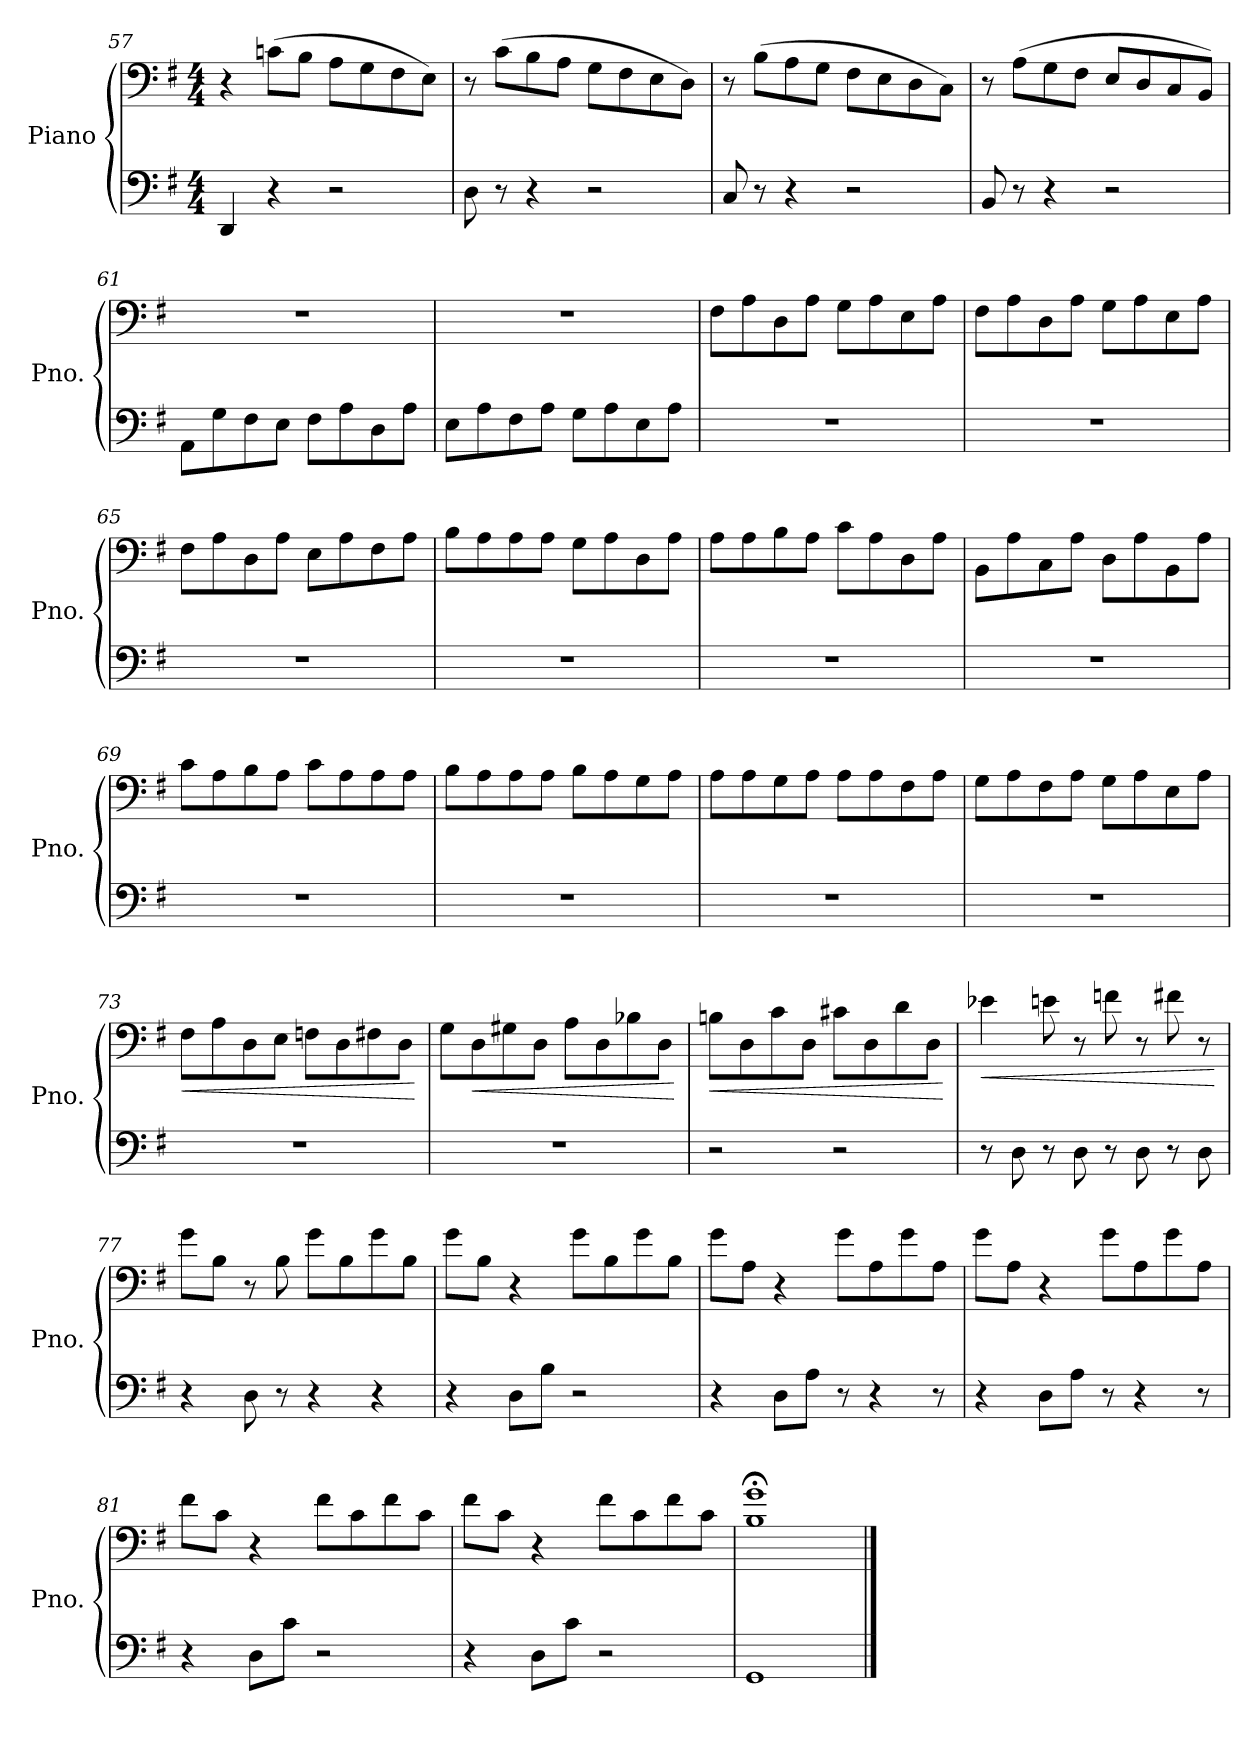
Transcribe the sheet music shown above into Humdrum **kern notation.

**kern	**kern	**dynam
*part1	*part1	*part1
*staff2	*staff1	*staff1/2
*I"Piano	*	*
*I'Pno.	*	*
*clefF4	*clefF4	*
*k[f#]	*k[f#]	*
*M4/4	*M4/4	*
=57	=57	=57
4DD/	4r	.
4r	(8cn\L	.
.	8B\J	.
2r	8A\L	.
.	8G\	.
.	8F#\	.
.	8E\J)	.
!!LO:LB:g=z
=58	=58	=58
8D\	8r	.
8r	(8c\L	.
4r	8B\	.
.	8A\J	.
2r	8G\L	.
.	8F#\	.
.	8E\	.
.	8D\J)	.
=59	=59	=59
8C/	8r	.
8r	(8B\L	.
4r	8A\	.
.	8G\J	.
2r	8F#\L	.
.	8E\	.
.	8D\	.
.	8C\J)	.
=60	=60	=60
8BB/	8r	.
8r	(8A\L	.
4r	8G\	.
.	8F#\J	.
2r	8E/L	.
.	8D/	.
.	8C/	.
.	8BB/J)	.
=61	=61	=61
8AA\L	1r	.
8G\	.	.
8F#\	.	.
8E\J	.	.
8F#\L	.	.
8A\	.	.
8D\	.	.
8A\J	.	.
=62	=62	=62
8E\L	1r	.
8A\	.	.
8F#\	.	.
8A\J	.	.
8G\L	.	.
8A\	.	.
8E\	.	.
8A\J	.	.
!!LO:LB:g=z
=63	=63	=63
1r	8F#\L	.
.	8A\	.
.	8D\	.
.	8A\J	.
.	8G\L	.
.	8A\	.
.	8E\	.
.	8A\J	.
=64	=64	=64
1r	8F#\L	.
.	8A\	.
.	8D\	.
.	8A\J	.
.	8G\L	.
.	8A\	.
.	8E\	.
.	8A\J	.
=65	=65	=65
1r	8F#\L	.
.	8A\	.
.	8D\	.
.	8A\J	.
.	8E\L	.
.	8A\	.
.	8F#\	.
.	8A\J	.
=66	=66	=66
1r	8B\L	.
.	8A\	.
.	8A\	.
.	8A\J	.
.	8G\L	.
.	8A\	.
.	8D\	.
.	8A\J	.
=67	=67	=67
1r	8A\L	.
.	8A\	.
.	8B\	.
.	8A\J	.
.	8c\L	.
.	8A\	.
.	8D\	.
.	8A\J	.
!!LO:LB:g=z
=68	=68	=68
1r	8BB\L	.
.	8A\	.
.	8C\	.
.	8A\J	.
.	8D\L	.
.	8A\	.
.	8BB\	.
.	8A\J	.
=69	=69	=69
1r	8c\L	.
.	8A\	.
.	8B\	.
.	8A\J	.
.	8c\L	.
.	8A\	.
.	8A\	.
.	8A\J	.
=70	=70	=70
1r	8B\L	.
.	8A\	.
.	8A\	.
.	8A\J	.
.	8B\L	.
.	8A\	.
.	8G\	.
.	8A\J	.
=71	=71	=71
1r	8A\L	.
.	8A\	.
.	8G\	.
.	8A\J	.
.	8A\L	.
.	8A\	.
.	8F#\	.
.	8A\J	.
=72	=72	=72
1r	8G\L	.
.	8A\	.
.	8F#\	.
.	8A\J	.
.	8G\L	.
.	8A\	.
.	8E\	.
.	8A\J	.
!!LO:PB:g=z
=73	=73	=73
!	!	!LO:HP:b
1r	8F#\L	<
.	8A\	.
.	8D\	.
.	8E\J	.
.	8Fn\L	.
.	8D\	.
.	8F#X\	.
.	8D\J	.
.	.	[
=74	=74	=74
1r	8G\L	.
!	!	!LO:HP:b
.	8D\	<
.	8G#X\	.
.	8D\J	.
.	8A\L	.
.	8D\	.
.	8B-X\	.
.	8D\J	.
.	.	[
=75	=75	=75
!	!	!LO:HP:b
2r	8Bn\L	<
.	8D\	.
.	8c\	.
.	8D\J	.
2r	8c#X\L	.
.	8D\	.
.	8d\	.
.	8D\J	.
.	.	[
=76	=76	=76
!	!	!LO:HP:b
8r	4e-X\	<
8D\	.	.
8r	8en\	.
8D\	8r	.
8r	8fn\	.
8D\	8r	.
8r	8f#X\	.
8D\	8r	.
.	.	[
!!LO:LB:g=z
=77	=77	=77
4r	8g\L	.
.	8B\J	.
8D\	8r	.
8r	8B\	.
4r	8g\L	.
.	8B\	.
4r	8g\	.
.	8B\J	.
=78	=78	=78
4r	8g\L	.
.	8B\J	.
8D\L	4r	.
8B\J	.	.
2r	8g\L	.
.	8B\	.
.	8g\	.
.	8B\J	.
=79	=79	=79
4r	8g\L	.
.	8A\J	.
8D\L	4r	.
8A\J	.	.
8r	8g\L	.
4r	8A\	.
.	8g\	.
8r	8A\J	.
=80	=80	=80
4r	8g\L	.
.	8A\J	.
8D\L	4r	.
8A\J	.	.
8r	8g\L	.
4r	8A\	.
.	8g\	.
8r	8A\J	.
=81	=81	=81
4r	8f#\L	.
.	8c\J	.
8D\L	4r	.
8c\J	.	.
2r	8f#\L	.
.	8c\	.
.	8f#\	.
.	8c\J	.
!!LO:LB:g=z
=82	=82	=82
4r	8f#\L	.
.	8c\J	.
8D\L	4r	.
8c\J	.	.
2r	8f#\L	.
.	8c\	.
.	8f#\	.
.	8c\J	.
=83	=83	=83
1GG	1B;< 1g;<	.
==	==	==
*-	*-	*-
